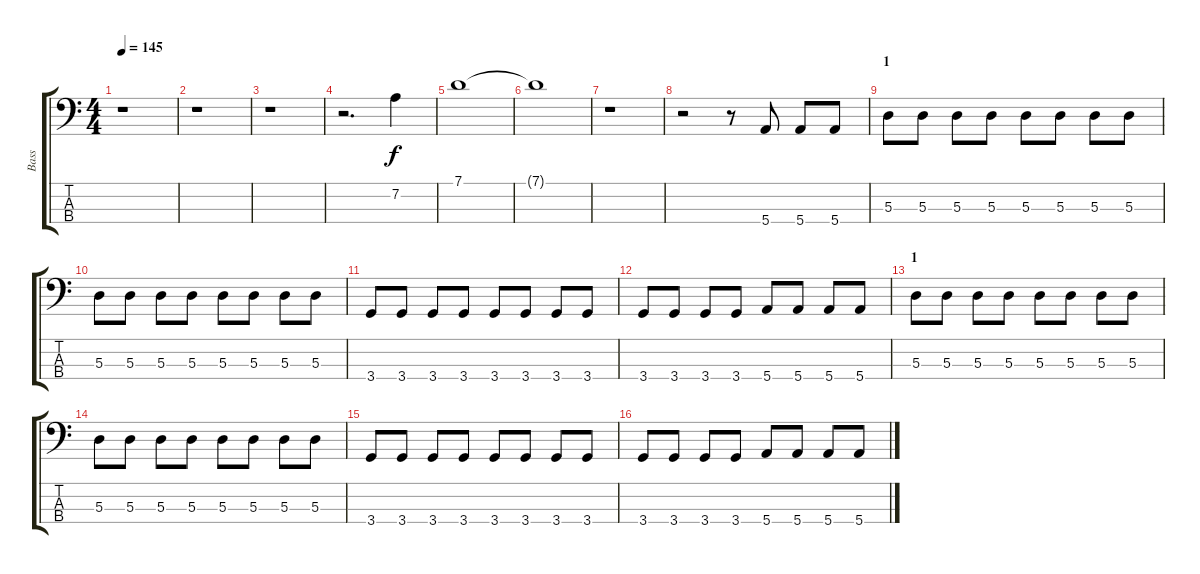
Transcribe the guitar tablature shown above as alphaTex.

\track ("Bass" "Bass") {instrument electricbassfinger}
\staff {score tabs}
\tuning (G2 D2 A1 E1) {hide}
\ts (4 4)
\tempo 145
\clef f4
\ks c
r.1{dy f instrument electricbassfinger} |
r.1 |
r.1 |
r.2{d} 7.2.4 |
7.1.1 |
7.1{t}.1 |
r.1 |
r.2 r.8 5.4.8 5.4.8 5.4.8 |
\section ("" "1")
5.3.8 5.3.8 5.3.8 5.3.8 5.3.8 5.3.8 5.3.8 5.3.8 |
5.3.8 5.3.8 5.3.8 5.3.8 5.3.8 5.3.8 5.3.8 5.3.8 |
3.4.8 3.4.8 3.4.8 3.4.8 3.4.8 3.4.8 3.4.8 3.4.8 |
3.4.8 3.4.8 3.4.8 3.4.8 5.4.8 5.4.8 5.4.8 5.4.8 |
\section ("" "1")
5.3.8 5.3.8 5.3.8 5.3.8 5.3.8 5.3.8 5.3.8 5.3.8 |
5.3.8 5.3.8 5.3.8 5.3.8 5.3.8 5.3.8 5.3.8 5.3.8 |
3.4.8 3.4.8 3.4.8 3.4.8 3.4.8 3.4.8 3.4.8 3.4.8 |
3.4.8 3.4.8 3.4.8 3.4.8 5.4.8 5.4.8 5.4.8 5.4.8
